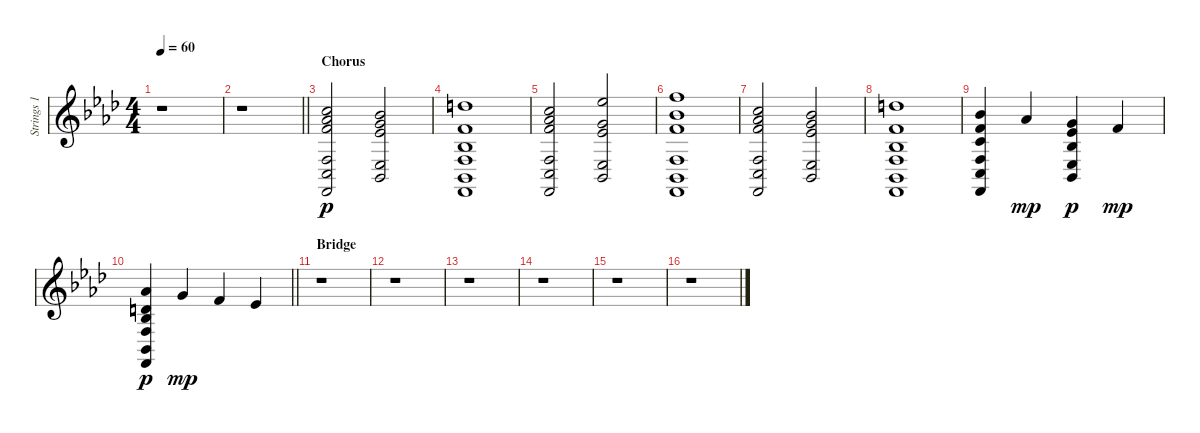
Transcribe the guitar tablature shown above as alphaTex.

\track ("Strings 1" "Strings 1") {instrument stringensemble1}
\staff {score}
\tuning (E4 B3 G3 D3 A2 E2) {hide}
\ts (4 4)
\tempo 60
\clef g2
\ks fminor
r.1{dy p} |
\barLineRight lightlight
r.1 |
\section ("" "Chorus")
(8.1 9.2 10.3 3.4 3.5 1.6).2 (6.1 8.2 8.3 1.4 1.5).2 |
(10.1 6.2 3.3 3.4 1.5 1.6).1 |
(8.1 9.2 10.3 3.4 3.5 1.6).2 (11.1 8.2 8.3 1.4 1.5).2 |
(13.1 11.2 10.3 3.4 1.5 1.6).1 |
(8.1 9.2 10.3 3.4 3.5 1.6).2 (6.1 8.2 8.3 1.4 1.5).2 |
(10.1 6.2 3.3 3.4 1.5 1.6).1 |
(6.1 6.2 5.3 3.4 3.5 1.6).4 4.1.4{dy mp} (3.1 4.2 3.3 1.4 1.5).4{dy p} 1.1.4{dy mp} |
\barLineRight lightlight
(4.1 3.2 3.3 3.4 1.5 1.6).4{dy p} 3.1.4{dy mp} 1.1.4 4.2.4 |
\section ("" "Bridge")
r.1 |
r.1 |
r.1 |
r.1 |
r.1 |
r.1
